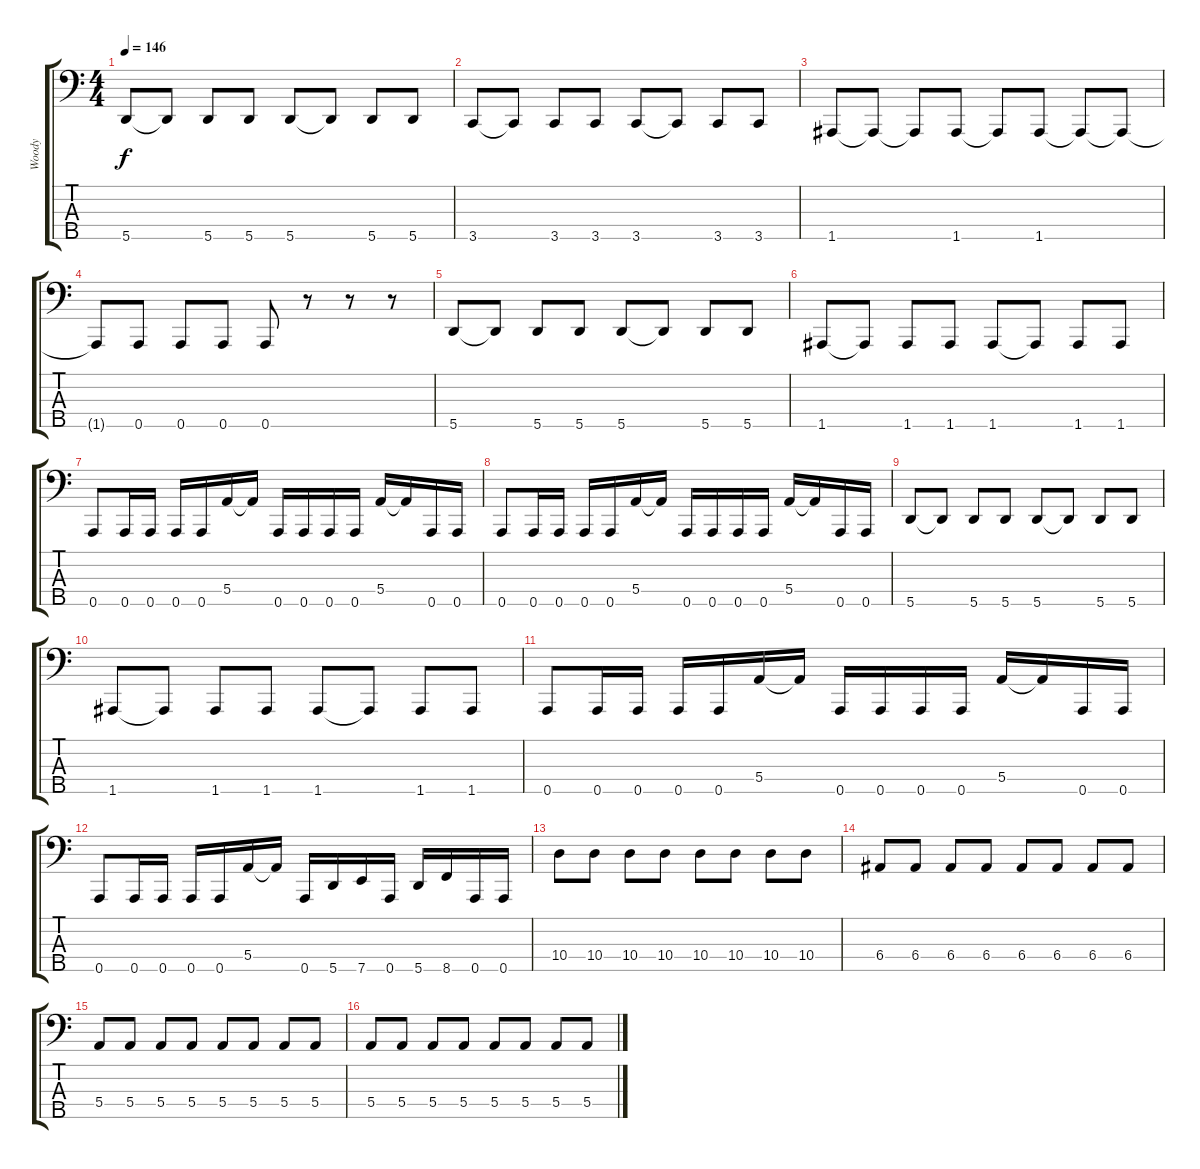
\track ("Woody" "Woody") {instrument electricbassfinger}
\staff {score tabs}
\tuning (G2 D2 A1 E1 A0) {hide}
\ts (4 4)
\tempo 146
\clef f4
\ks c
5.5.8{dy f} 5.5{t}.8 5.5.8 5.5.8 5.5.8 5.5{t}.8 5.5.8 5.5.8 |
3.5.8 3.5{t}.8 3.5.8 3.5.8 3.5.8 3.5{t}.8 3.5.8 3.5.8 |
1.5.8 1.5{t}.8 1.5{t}.8 1.5.8 1.5{t}.8 1.5.8 1.5{t}.8 1.5{t}.8 |
1.5{t}.8 0.5.8 0.5.8 0.5.8 0.5.8 r.8 r.8 r.8 |
5.5.8 5.5{t}.8 5.5.8 5.5.8 5.5.8 5.5{t}.8 5.5.8 5.5.8 |
1.5.8 1.5{t}.8 1.5.8 1.5.8 1.5.8 1.5{t}.8 1.5.8 1.5.8 |
0.5.8 0.5.16 0.5.16 0.5.16 0.5.16 5.4.16 5.4{t}.16 0.5.16 0.5.16 0.5.16 0.5.16 5.4.16 5.4{t}.16 0.5.16 0.5.16 |
0.5.8 0.5.16 0.5.16 0.5.16 0.5.16 5.4.16 5.4{t}.16 0.5.16 0.5.16 0.5.16 0.5.16 5.4.16 5.4{t}.16 0.5.16 0.5.16 |
5.5.8 5.5{t}.8 5.5.8 5.5.8 5.5.8 5.5{t}.8 5.5.8 5.5.8 |
1.5.8 1.5{t}.8 1.5.8 1.5.8 1.5.8 1.5{t}.8 1.5.8 1.5.8 |
0.5.8 0.5.16 0.5.16 0.5.16 0.5.16 5.4.16 5.4{t}.16 0.5.16 0.5.16 0.5.16 0.5.16 5.4.16 5.4{t}.16 0.5.16 0.5.16 |
0.5.8 0.5.16 0.5.16 0.5.16 0.5.16 5.4.16 5.4{t}.16 0.5.16 5.5.16 7.5.16 0.5.16 5.5.16 8.5.16 0.5.16 0.5.16 |
10.4.8 10.4.8 10.4.8 10.4.8 10.4.8 10.4.8 10.4.8 10.4.8 |
6.4.8 6.4.8 6.4.8 6.4.8 6.4.8 6.4.8 6.4.8 6.4.8 |
5.4.8 5.4.8 5.4.8 5.4.8 5.4.8 5.4.8 5.4.8 5.4.8 |
5.4.8 5.4.8 5.4.8 5.4.8 5.4.8 5.4.8 5.4.8 5.4.8
